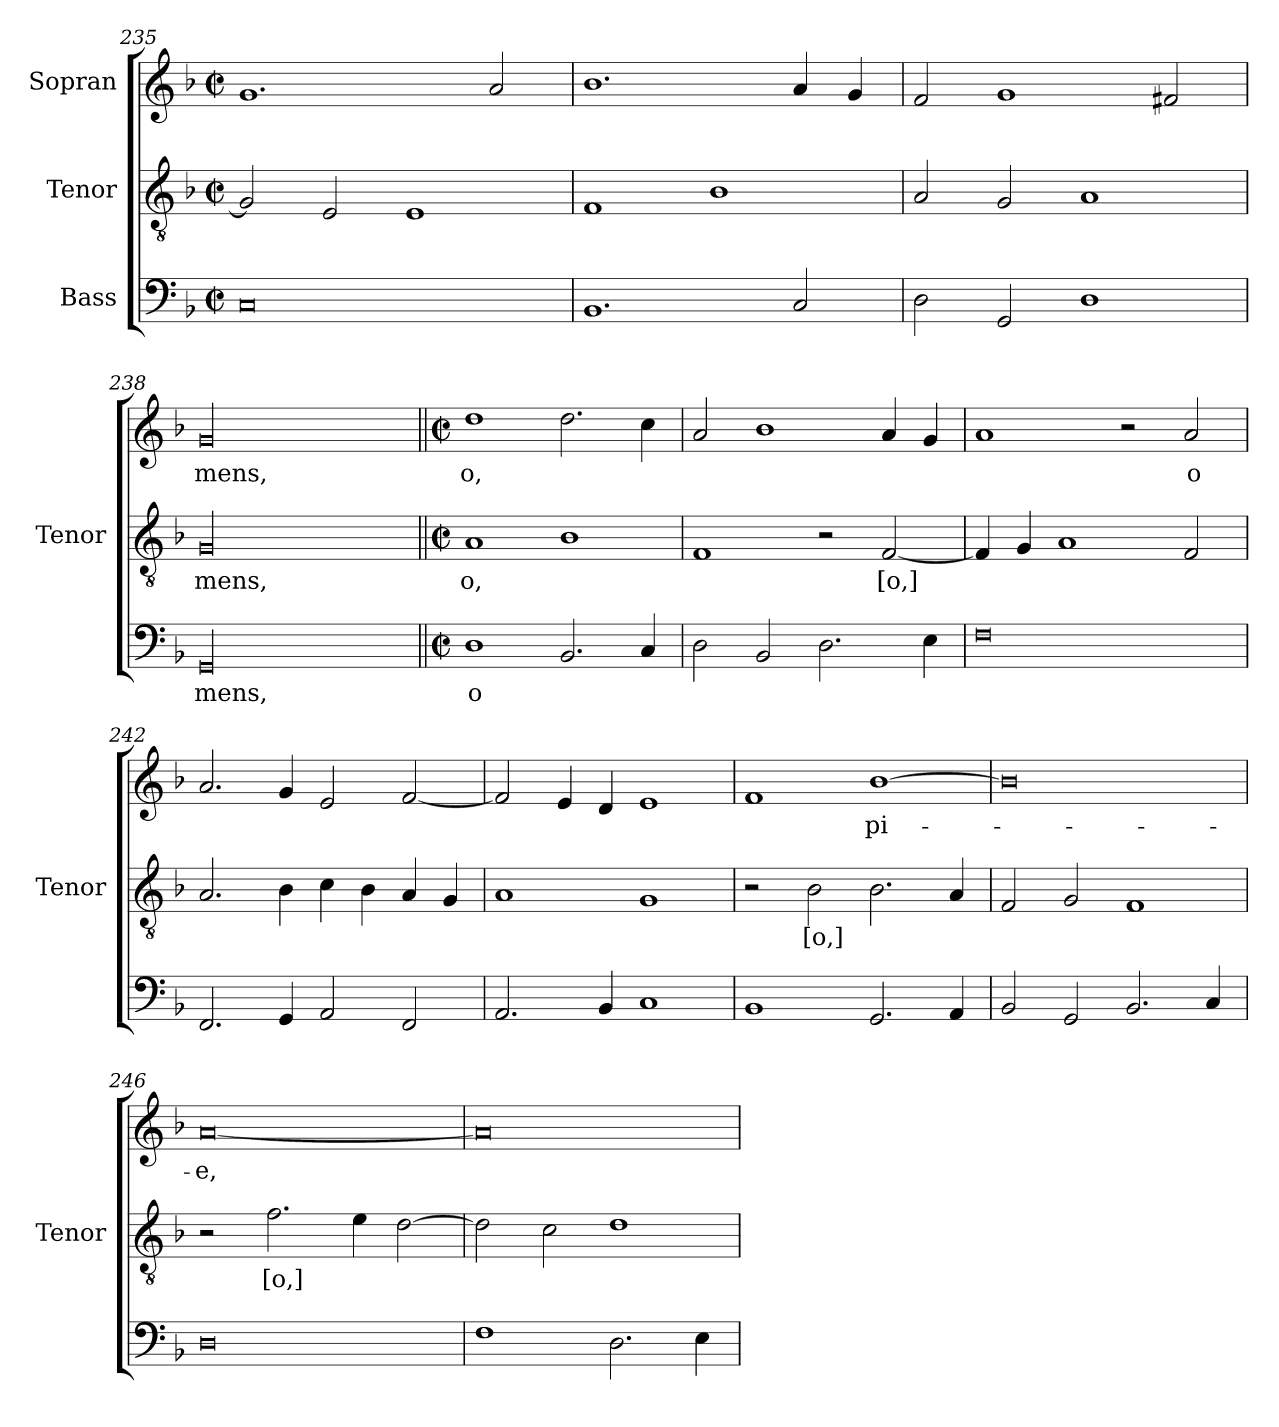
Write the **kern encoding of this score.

**kern	**text	**kern	**text	**kern	**text
*part3	*part3	*part2	*part2	*part1	*part1
*staff3	*staff3	*staff2	*staff2	*staff1	*staff1
*I"Bass	*	*I"Tenor	*	*I"Sopran	*
*	*	*I'Tenor	*	*	*
*clefF4	*	*clefGv2	*	*clefG2	*
*	*	*ITrd7c12	*	*	*
*k[b-]	*	*k[b-]	*	*k[b-]	*
*F:	*	*F:	*	*F:	*
*M2/2	*	*M2/2	*	*M2/2	*
*met(c|)	*	*met(c|)	*	*met(c|)	*
=235	=235	=235	=235	=235	=235
0Ci	.	2GGi/]	.	1.gi	.
.	.	2EEi/	.	.	.
.	.	1EEi	.	.	.
.	.	.	.	2ai/	.
=236	=236	=236	=236	=236	=236
1.BB-i	.	1FFi	.	1.b-i	.
.	.	1BB-i	.	.	.
2Ci/	.	.	.	4ai/	.
.	.	.	.	4gi/	.
=237	=237	=237	=237	=237	=237
2Di\	.	2AAi/	.	2fi/	.
2GGi/	.	2GGi/	.	1gi	.
1Di	.	1AAi	.	.	.
.	.	.	.	2f#Xi/	.
=238	=238	=238	=238	=238	=238
!	!LO:LY:b:color=#000000	!	!	!	!
!	!	!	!LO:LY:b:color=#000000	!	!
!	!	!	!	!	!LO:LY:b:color=#000000
00GGi	-mens,	00GGi	-mens,	00gi	-mens,
!!LO:PB:g=z
=239||	=239||	=239||	=239||	=239||	=239||
*M2/2	*	*M2/2	*	*M2/2	*
*met(c|)	*	*met(c|)	*	*met(c|)	*
!	!LO:LY:b:color=#000000	!	!	!	!
!	!	!	!LO:LY:b:color=#000000	!	!
!	!	!	!	!	!LO:LY:b:color=#000000
1Di	o	1AAi	o,	1ddi	o,
2.BB-i/	.	1BB-i	.	2.ddi\	.
4Ci/	.	.	.	4cci\	.
=240	=240	=240	=240	=240	=240
2Di\	.	1FFi	.	2ai/	.
2BB-i/	.	.	.	1b-i	.
2.Di\	.	2r	.	.	.
!	!	!	!LO:LY:b:color=#000000	!	!
.	.	[<2FFi/	[o,]	4ai/	.
4Ei\	.	.	.	4gi/	.
=241	=241	=241	=241	=241	=241
0Fi	.	4FFi/]	.	1ai	.
.	.	4GGi/	.	.	.
.	.	1AAi	.	.	.
.	.	.	.	2r	.
!	!	!	!	!	!LO:LY:b:color=#000000
.	.	2FFi/	.	2ai/	o
=242	=242	=242	=242	=242	=242
2.FFi/	.	2.AAi/	.	2.ai/	.
4GGi/	.	4BB-i\	.	4gi/	.
2AAi/	.	4Ci\	.	2ei/	.
.	.	4BB-i\	.	.	.
2FFi/	.	4AAi/	.	[<2fi/	.
.	.	4GGi/	.	.	.
=243	=243	=243	=243	=243	=243
2.AAi/	.	1AAi	.	2fi/]	.
.	.	.	.	4ei/	.
4BB-i/	.	.	.	4di/	.
1Ci	.	1GGi	.	1ei	.
=244	=244	=244	=244	=244	=244
1BB-i	.	2r	.	1fi	.
!	!	!	!LO:LY:b:color=#000000	!	!
.	.	2BB-i\	[o,]	.	.
!	!	!	!	!	!LO:LY:b:color=#000000
2.GGi/	.	2.BB-i\	.	[>1b-i	pi-
4AAi/	.	4AAi/	.	.	.
!!LO:LB:g=z
=245	=245	=245	=245	=245	=245
2BB-i/	.	2FFi/	.	0b-i]	.
2GGi/	.	2GGi/	.	.	.
2.BB-i/	.	1FFi	.	.	.
4Ci/	.	.	.	.	.
=246	=246	=246	=246	=246	=246
!	!	!	!	!	!LO:LY:b:color=#000000
0Di	.	2r	.	[<0ai	-e,
!	!	!	!LO:LY:b:color=#000000	!	!
.	.	2.Fi\	[o,]	.	.
.	.	4Ei\	.	.	.
.	.	[>2Di\	.	.	.
=247	=247	=247	=247	=247	=247
1Fi	.	2Di\]	.	0ai]	.
.	.	2Ci\	.	.	.
2.Di\	.	1Di	.	.	.
4Ei\	.	.	.	.	.
=	=	=	=	=	=
*-	*-	*-	*-	*-	*-
